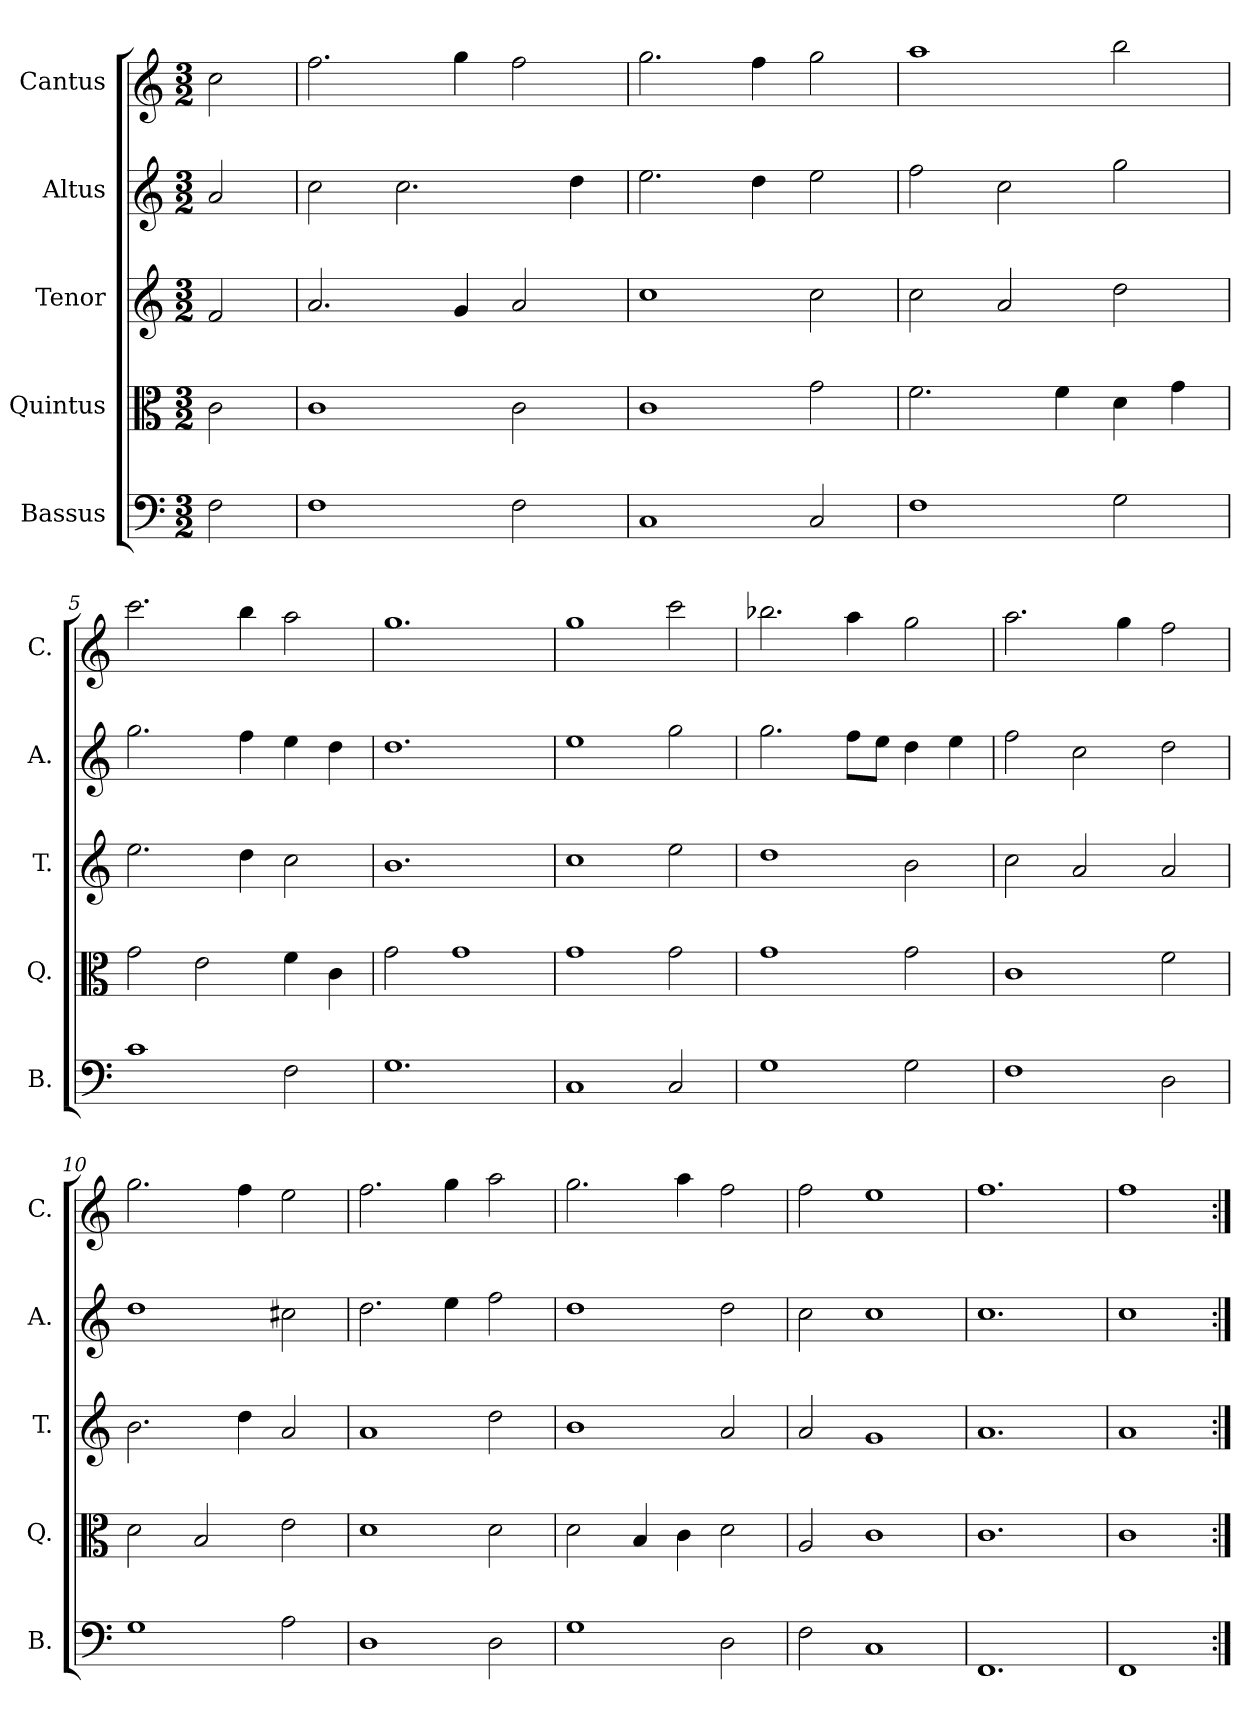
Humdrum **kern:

**kern	**kern	**kern	**kern	**kern
*part5	*part4	*part3	*part2	*part1
*staff5	*staff4	*staff3	*staff2	*staff1
*I"Bassus	*I"Quintus	*I"Tenor	*I"Altus	*I"Cantus
*I'B.	*I'Q.	*I'T.	*I'A.	*I'C.
*clefF4	*clefC3	*clefG2	*clefG2	*clefG2
*k[]	*k[]	*k[]	*k[]	*k[]
*C:	*C:	*C:	*C:	*C:
*M3/2	*M3/2	*M3/2	*M3/2	*M3/2
=1	=1	=1	=1	=1
2F\	2c\	2f/	2a/	2cc\
=2	=2	=2	=2	=2
1F\	1c\	2.a/	2cc\	2.ff\
.	.	.	2.cc\	.
.	.	4g/	.	4gg\
2F\	2c\	2a/	.	2ff\
.	.	.	4dd\	.
=3	=3	=3	=3	=3
1C/	1c\	1cc\	2.ee\	2.gg\
.	.	.	4dd\	4ff\
2C/	2g\	2cc\	2ee\	2gg\
=4	=4	=4	=4	=4
1F\	2.f\	2cc\	2ff\	1aa\
.	.	2a/	2cc\	.
.	4f\	.	.	.
2G\	4d\	2dd\	2gg\	2bb\
.	4g\	.	.	.
=5	=5	=5	=5	=5
1c\	2g\	2.ee\	2.gg\	2.ccc\
.	2e\	.	.	.
.	.	4dd\	4ff\	4bb\
2F\	4f\	2cc\	4ee\	2aa\
.	4c\	.	4dd\	.
=6	=6	=6	=6	=6
1.G\	2g\	1.b\	1.dd\	1.gg\
.	1g\	.	.	.
!!LO:LB:g=z
=7	=7	=7	=7	=7
1C/	1g\	1cc\	1ee\	1gg\
2C/	2g\	2ee\	2gg\	2ccc\
=8	=8	=8	=8	=8
1G\	1g\	1dd\	2.gg\	2.bb-X\
.	.	.	8ff\L	4aa\
.	.	.	8ee\J	.
2G\	2g\	2b\	4dd\	2gg\
.	.	.	4ee\	.
=9	=9	=9	=9	=9
1F\	1c\	2cc\	2ff\	2.aa\
.	.	2a/	2cc\	.
.	.	.	.	4gg\
2D\	2f\	2a/	2dd\	2ff\
=10	=10	=10	=10	=10
1G\	2d\	2.b\	1dd\	2.gg\
.	2B/	.	.	.
.	.	4dd\	.	4ff\
2A\	2e\	2a/	2cc#X\	2ee\
=11	=11	=11	=11	=11
1D\	1d\	1a/	2.dd\	2.ff\
.	.	.	4ee\	4gg\
2D\	2d\	2dd\	2ff\	2aa\
=12	=12	=12	=12	=12
1G\	2d\	1b\	1dd\	2.gg\
.	4B/	.	.	.
.	4c\	.	.	4aa\
2D\	2d\	2a/	2dd\	2ff\
!!LO:PB:g=z
=13	=13	=13	=13	=13
2F\	2A/	2a/	2cc\	2ff\
1C/	1c\	1g/	1cc\	1ee\
=14	=14	=14	=14	=14
1.FF/	1.c\	1.a/	1.cc\	1.ff\
=15	=15	=15	=15	=15
1FF/	1c\	1a/	1cc\	1ff\
=:|!	=:|!	=:|!	=:|!	=:|!
*-	*-	*-	*-	*-
